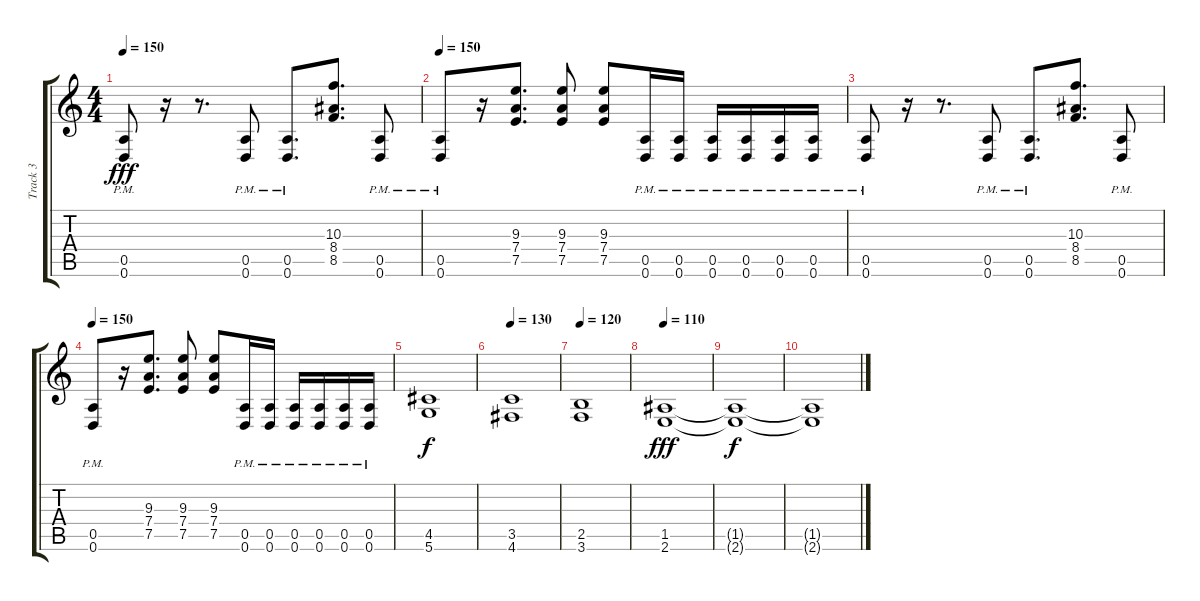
\track ("Track 3" "Track 3") {instrument distortionguitar}
\staff {score tabs}
\tuning (E4 B3 G3 D3 A2 D2) {hide}
\ts (4 4)
\tempo 150
\clef g2
\ks c
(0.5{pm} 0.6{pm}).8{dy fff} r.16 r.8{d} (0.5{pm} 0.6{pm}).8 (0.5{pm} 0.6{pm}).8{d} (10.3 8.4 8.5).8{d} (0.5{pm} 0.6{pm}).8 |
\tempo 150
(0.5{pm} 0.6{pm}).8 r.16 (9.3 7.4 7.5).8{d} (9.3 7.4 7.5).8 (9.3 7.4 7.5).8 (0.5{pm} 0.6{pm}).16 (0.5{pm} 0.6{pm}).16 (0.5{pm} 0.6{pm}).16 (0.5{pm} 0.6{pm}).16 (0.5{pm} 0.6{pm}).16 (0.5{pm} 0.6{pm}).16 |
(0.5{pm} 0.6{pm}).8 r.16 r.8{d} (0.5{pm} 0.6{pm}).8 (0.5{pm} 0.6{pm}).8{d} (10.3 8.4 8.5).8{d} (0.5{pm} 0.6{pm}).8 |
\tempo 150
(0.5{pm} 0.6{pm}).8 r.16 (9.3 7.4 7.5).8{d} (9.3 7.4 7.5).8 (9.3 7.4 7.5).8 (0.5{pm} 0.6{pm}).16 (0.5{pm} 0.6{pm}).16 (0.5{pm} 0.6{pm}).16 (0.5{pm} 0.6{pm}).16 (0.5{pm} 0.6{pm}).16 (0.5{pm} 0.6{pm}).16 |
(4.5 5.6).1{dy f} |
\tempo 130
(3.5 4.6).1 |
\tempo 120
(2.5 3.6).1 |
\tempo 110
(1.5 2.6).1{dy fff} |
(1.5{t} 2.6{t}).1{dy f} |
(1.5{t} 2.6{t}).1
